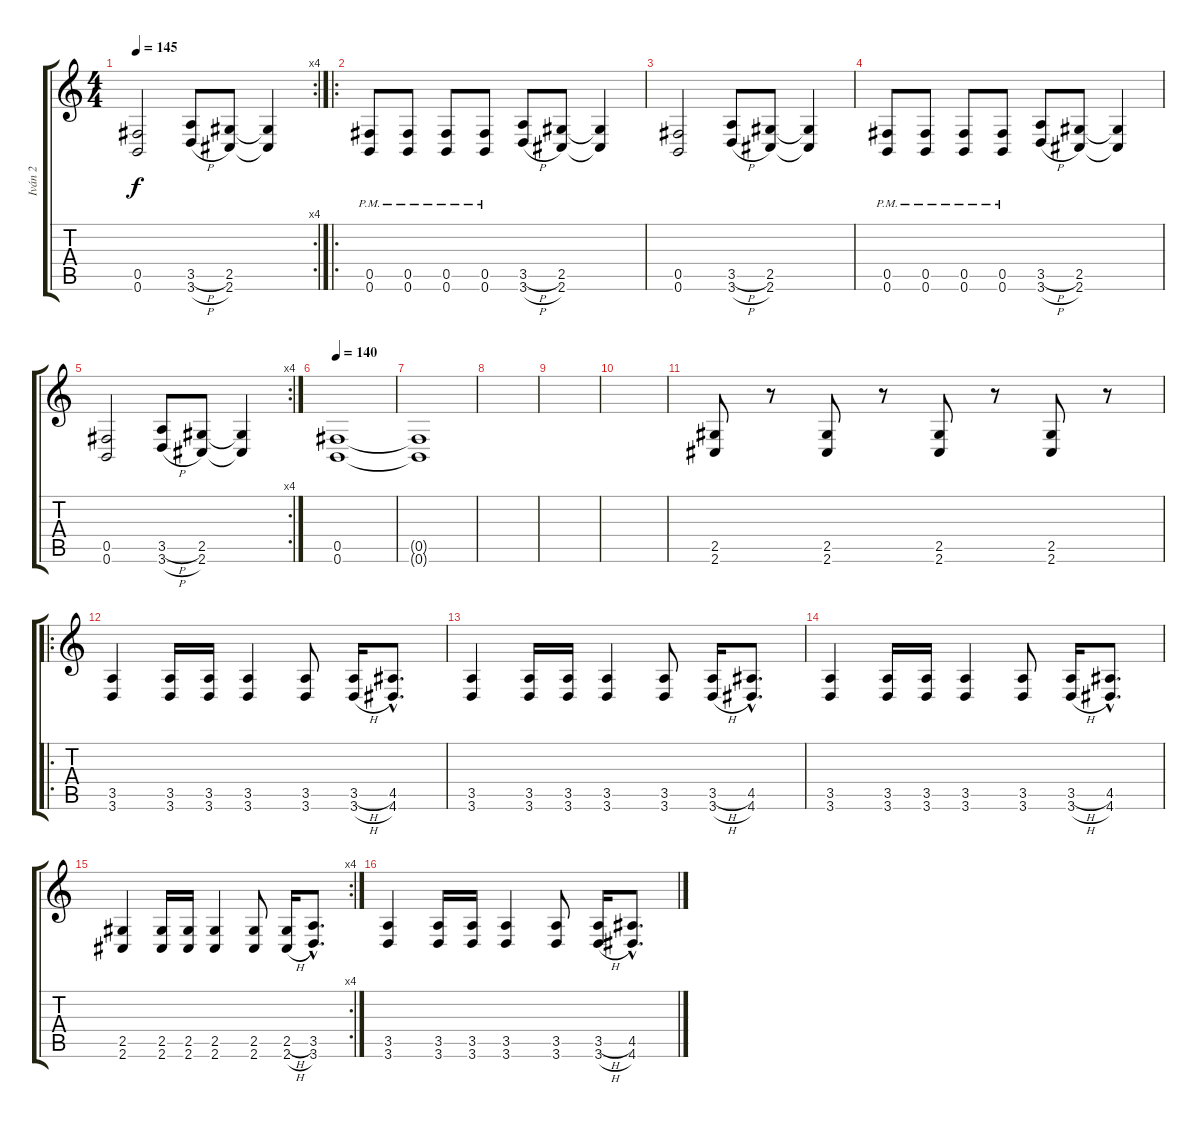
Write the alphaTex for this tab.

\track ("Iván 2" "Iván 2") {instrument overdrivenguitar}
\staff {score tabs}
\tuning (Db4 Ab3 E3 B2 Gb2 B1) {hide}
\rc 4
\ts (4 4)
\tempo 145
\clef g2
\ks c
(0.5 0.6).2{dy f} (3.5{h} 3.6{h}).8 (2.5 2.6).8 (2.5{t} 2.6{t}).4 |
\ro
(0.5 0.6{pm}).8 (0.5 0.6{pm}).8 (0.5 0.6{pm}).8 (0.5 0.6{pm}).8 (3.5{h} 3.6{h}).8 (2.5 2.6).8 (2.5{t} 2.6{t}).4 |
(0.5 0.6).2 (3.5{h} 3.6{h}).8 (2.5 2.6).8 (2.5{t} 2.6{t}).4 |
(0.5 0.6{pm}).8 (0.5 0.6{pm}).8 (0.5 0.6{pm}).8 (0.5 0.6{pm}).8 (3.5{h} 3.6{h}).8 (2.5 2.6).8 (2.5{t} 2.6{t}).4 |
\rc 4
(0.5 0.6).2 (3.5{h} 3.6{h}).8 (2.5 2.6).8 (2.5{t} 2.6{t}).4 |
\tempo 140
(0.5 0.6).1{volume 0} |
(0.5{t} 0.6{t}).1 |
|
|
|
(2.5 2.6).8 r.8 (2.5 2.6).8 r.8 (2.5 2.6).8 r.8 (2.5 2.6).8 r.8 |
\ro
(3.5 3.6).4 (3.5 3.6).16 (3.5 3.6).16 (3.5 3.6).4 (3.5 3.6).8 (3.5{h} 3.6{h}).16 (4.5{hac} 4.6{hac}).8{d} |
(3.5 3.6).4 (3.5 3.6).16 (3.5 3.6).16 (3.5 3.6).4 (3.5 3.6).8 (3.5{h} 3.6{h}).16 (4.5{hac} 4.6{hac}).8{d} |
(3.5 3.6).4 (3.5 3.6).16 (3.5 3.6).16 (3.5 3.6).4 (3.5 3.6).8 (3.5{h} 3.6{h}).16 (4.5{hac} 4.6{hac}).8{d} |
\rc 4
(2.5 2.6).4 (2.5 2.6).16 (2.5 2.6).16 (2.5 2.6).4 (2.5 2.6).8 (2.5{h} 2.6{h}).16 (3.5{hac} 3.6{hac}).8{d} |
(3.5 3.6).4 (3.5 3.6).16 (3.5 3.6).16 (3.5 3.6).4 (3.5 3.6).8 (3.5{h} 3.6{h}).16 (4.5{hac} 4.6{hac}).8{d}
